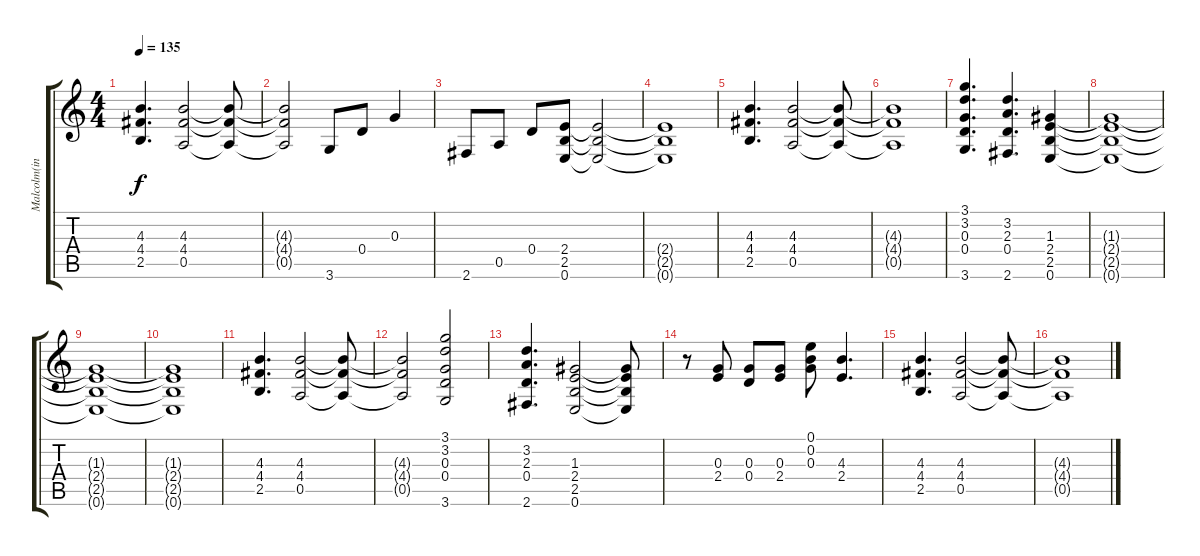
\track ("Malcolm(intro)/Angus" "Malcolm(in") {instrument overdrivenguitar}
\staff {score tabs}
\tuning (E4 B3 G3 D3 A2 E2) {hide}
\ts (4 4)
\tempo 135
\clef g2
\ks c
(4.3 4.4 2.5).4{d dy f} (4.3 4.4 0.5).2 (4.3{t} 4.4{t} 0.5{t}).8 |
(4.3{t} 4.4{t} 0.5{t}).2 3.6.8 0.4.8 0.3.4 |
2.6.8 0.5.8 0.4.8 (2.4 2.5 0.6).8 (2.4{t} 2.5{t} 0.6{t}).2 |
(2.4{t} 2.5{t} 0.6{t}).1 |
(4.3 4.4 2.5).4{d} (4.3 4.4 0.5).2 (4.3{t} 4.4{t} 0.5{t}).8 |
(4.3{t} 4.4{t} 0.5{t}).1 |
(3.1 3.2 0.3 0.4 3.6).4{d} (3.2 2.3 0.4 2.6).4{d} (1.3 2.4 2.5 0.6).4 |
(1.3{t} 2.4{t} 2.5{t} 0.6{t}).1 |
(1.3{t} 2.4{t} 2.5{t} 0.6{t}).1 |
(1.3{t} 2.4{t} 2.5{t} 0.6{t}).1 |
(4.3 4.4 2.5).4{d} (4.3 4.4 0.5).2 (4.3{t} 4.4{t} 0.5{t}).8 |
(4.3{t} 4.4{t} 0.5{t}).2 (3.1 3.2 0.3 0.4 3.6).2 |
(3.2 2.3 0.4 2.6).4{d} (1.3 2.4 2.5 0.6).2 (1.3{t} 2.4{t} 2.5{t} 0.6{t}).8 |
r.8 (0.3 2.4).8 (0.3 0.4).8 (0.3 2.4).8 (0.1 0.2 0.3).8 (4.3 2.4).4{d} |
(4.3 4.4 2.5).4{d} (4.3 4.4 0.5).2 (4.3{t} 4.4{t} 0.5{t}).8 |
(4.3{t} 4.4{t} 0.5{t}).1
